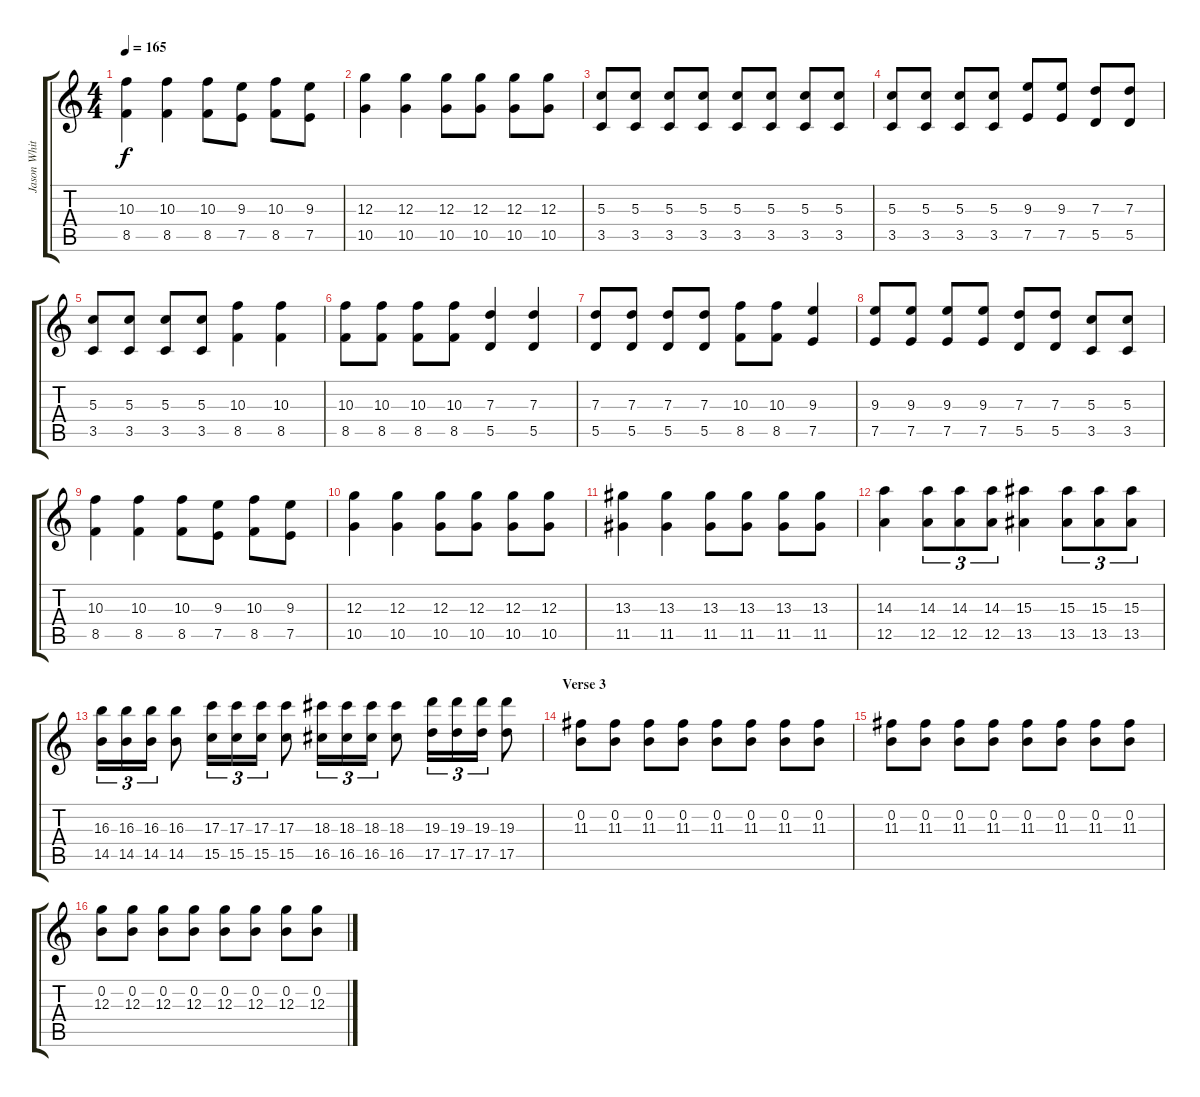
\track ("Jason White (Lead Guitar)" "Jason Whit") {instrument distortionguitar}
\staff {score tabs}
\tuning (E4 B3 G3 D3 A2 E2) {hide}
\ts (4 4)
\tempo 165
\clef g2
\ks c
(10.3 8.5).4{dy f} (10.3 8.5).4 (10.3 8.5).8 (9.3 7.5).8 (10.3 8.5).8 (9.3 7.5).8 |
(12.3 10.5).4 (12.3 10.5).4 (12.3 10.5).8 (12.3 10.5).8 (12.3 10.5).8 (12.3 10.5).8 |
(5.3 3.5).8 (5.3 3.5).8 (5.3 3.5).8 (5.3 3.5).8 (5.3 3.5).8 (5.3 3.5).8 (5.3 3.5).8 (5.3 3.5).8 |
(5.3 3.5).8 (5.3 3.5).8 (5.3 3.5).8 (5.3 3.5).8 (9.3 7.5).8 (9.3 7.5).8 (7.3 5.5).8 (7.3 5.5).8 |
(5.3 3.5).8 (5.3 3.5).8 (5.3 3.5).8 (5.3 3.5).8 (10.3 8.5).4 (10.3 8.5).4 |
(10.3 8.5).8 (10.3 8.5).8 (10.3 8.5).8 (10.3 8.5).8 (7.3 5.5).4 (7.3 5.5).4 |
(7.3 5.5).8 (7.3 5.5).8 (7.3 5.5).8 (7.3 5.5).8 (10.3 8.5).8 (10.3 8.5).8 (9.3 7.5).4 |
(9.3 7.5).8 (9.3 7.5).8 (9.3 7.5).8 (9.3 7.5).8 (7.3 5.5).8 (7.3 5.5).8 (5.3 3.5).8 (5.3 3.5).8 |
(10.3 8.5).4 (10.3 8.5).4 (10.3 8.5).8 (9.3 7.5).8 (10.3 8.5).8 (9.3 7.5).8 |
(12.3 10.5).4 (12.3 10.5).4 (12.3 10.5).8 (12.3 10.5).8 (12.3 10.5).8 (12.3 10.5).8 |
(13.3 11.5).4 (13.3 11.5).4 (13.3 11.5).8 (13.3 11.5).8 (13.3 11.5).8 (13.3 11.5).8 |
(14.3 12.5).4 (14.3 12.5).8{tu (3 2)} (14.3 12.5).8{tu (3 2)} (14.3 12.5).8{tu (3 2)} (15.3 13.5).4 (15.3 13.5).8{tu (3 2)} (15.3 13.5).8{tu (3 2)} (15.3 13.5).8{tu (3 2)} |
(16.3 14.5).16{tu (3 2)} (16.3 14.5).16{tu (3 2)} (16.3 14.5).16{tu (3 2)} (16.3 14.5).8 (17.3 15.5).16{tu (3 2)} (17.3 15.5).16{tu (3 2)} (17.3 15.5).16{tu (3 2)} (17.3 15.5).8 (18.3 16.5).16{tu (3 2)} (18.3 16.5).16{tu (3 2)} (18.3 16.5).16{tu (3 2)} (18.3 16.5).8 (19.3 17.5).16{tu (3 2)} (19.3 17.5).16{tu (3 2)} (19.3 17.5).16{tu (3 2)} (19.3 17.5).8 |
\section ("" "Verse 3")
(0.2 11.3).8 (0.2 11.3).8 (0.2 11.3).8 (0.2 11.3).8 (0.2 11.3).8 (0.2 11.3).8 (0.2 11.3).8 (0.2 11.3).8 |
(0.2 11.3).8 (0.2 11.3).8 (0.2 11.3).8 (0.2 11.3).8 (0.2 11.3).8 (0.2 11.3).8 (0.2 11.3).8 (0.2 11.3).8 |
(0.2 12.3).8 (0.2 12.3).8 (0.2 12.3).8 (0.2 12.3).8 (0.2 12.3).8 (0.2 12.3).8 (0.2 12.3).8 (0.2 12.3).8
